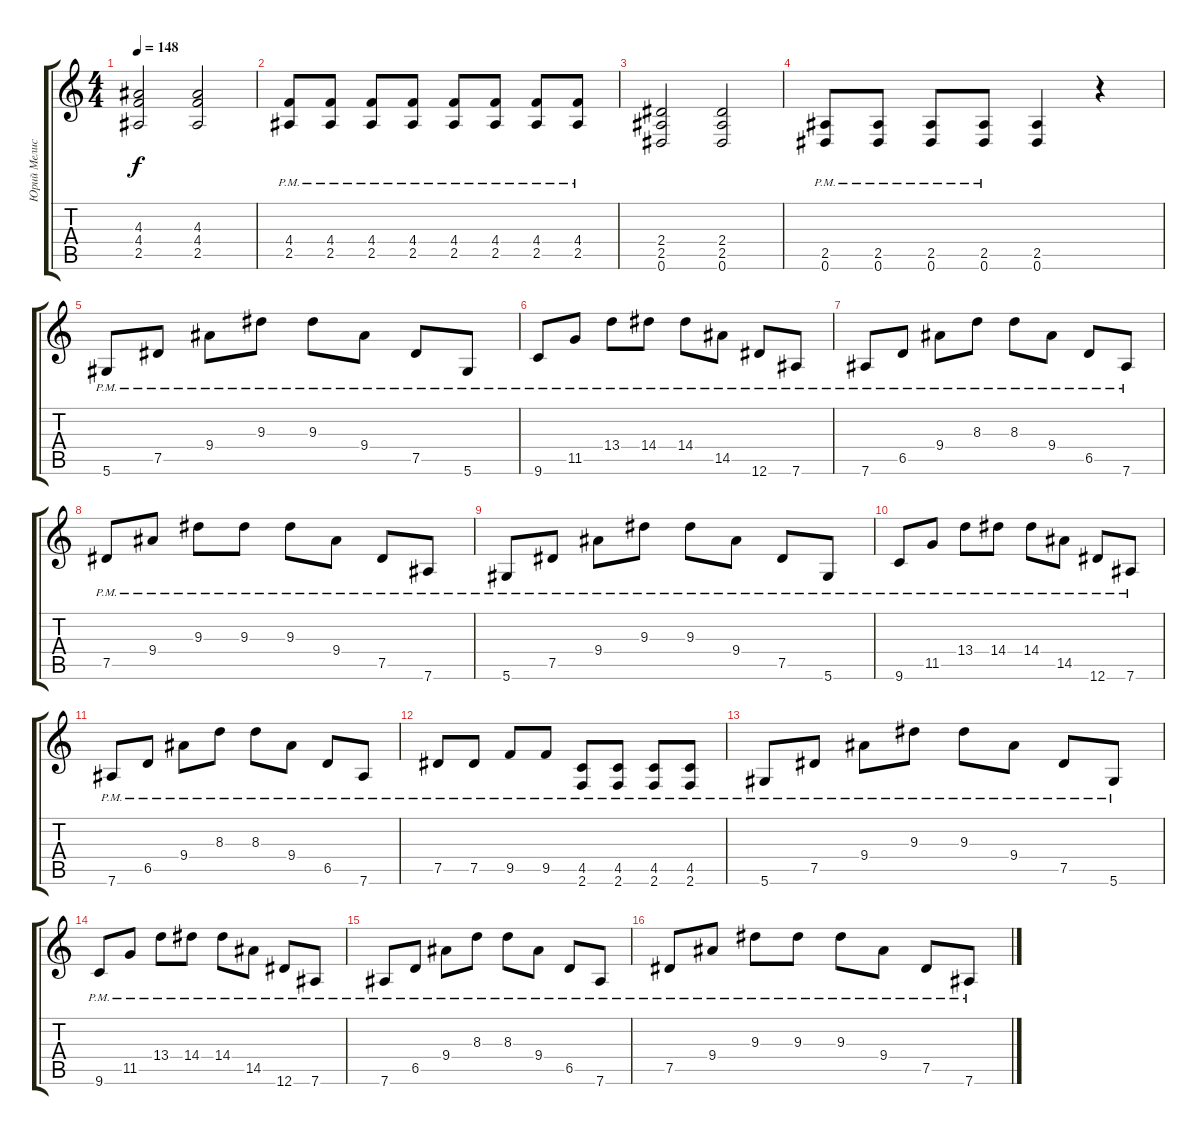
\track ("Юрий Мелисов" "Юрий Мелис") {instrument distortionguitar}
\staff {score tabs}
\tuning (Eb4 Bb3 Gb3 Db3 Ab2 Eb2) {hide}
\ts (4 4)
\tempo 148
\clef g2
\ks c
(4.3 4.4 2.5).2{dy f} (4.3 4.4 2.5).2 |
(4.4{pm} 2.5{pm}).8 (4.4{pm} 2.5{pm}).8 (4.4{pm} 2.5{pm}).8 (4.4{pm} 2.5{pm}).8 (4.4{pm} 2.5{pm}).8 (4.4{pm} 2.5{pm}).8 (4.4{pm} 2.5{pm}).8 (4.4{pm} 2.5{pm}).8 |
(2.4 2.5 0.6).2 (2.4 2.5 0.6).2 |
(2.5{pm} 0.6{pm}).8 (2.5{pm} 0.6{pm}).8 (2.5{pm} 0.6{pm}).8 (2.5{pm} 0.6{pm}).8 (2.5 0.6).4 r.4 |
5.6{pm}.8 7.5{pm}.8 9.4{pm}.8 9.3{pm}.8 9.3{pm}.8 9.4{pm}.8 7.5{pm}.8 5.6{pm}.8 |
9.6{pm}.8 11.5{pm}.8 13.4{pm}.8 14.4{pm}.8 14.4{pm}.8 14.5{pm}.8 12.6{pm}.8 7.6{pm}.8 |
7.6{pm}.8 6.5{pm}.8 9.4{pm}.8 8.3{pm}.8 8.3{pm}.8 9.4{pm}.8 6.5{pm}.8 7.6{pm}.8 |
7.5{pm}.8 9.4{pm}.8 9.3{pm}.8 9.3{pm}.8 9.3{pm}.8 9.4{pm}.8 7.5{pm}.8 7.6{pm}.8 |
5.6{pm}.8 7.5{pm}.8 9.4{pm}.8 9.3{pm}.8 9.3{pm}.8 9.4{pm}.8 7.5{pm}.8 5.6{pm}.8 |
9.6{pm}.8 11.5{pm}.8 13.4{pm}.8 14.4{pm}.8 14.4{pm}.8 14.5{pm}.8 12.6{pm}.8 7.6{pm}.8 |
7.6{pm}.8 6.5{pm}.8 9.4{pm}.8 8.3{pm}.8 8.3{pm}.8 9.4{pm}.8 6.5{pm}.8 7.6{pm}.8 |
7.5{pm}.8 7.5{pm}.8 9.5{pm}.8 9.5{pm}.8 (4.5{pm} 2.6{pm}).8 (4.5{pm} 2.6{pm}).8 (4.5{pm} 2.6{pm}).8 (4.5{pm} 2.6{pm}).8 |
5.6{pm}.8 7.5{pm}.8 9.4{pm}.8 9.3{pm}.8 9.3{pm}.8 9.4{pm}.8 7.5{pm}.8 5.6{pm}.8 |
9.6{pm}.8 11.5{pm}.8 13.4{pm}.8 14.4{pm}.8 14.4{pm}.8 14.5{pm}.8 12.6{pm}.8 7.6{pm}.8 |
7.6{pm}.8 6.5{pm}.8 9.4{pm}.8 8.3{pm}.8 8.3{pm}.8 9.4{pm}.8 6.5{pm}.8 7.6{pm}.8 |
7.5{pm}.8 9.4{pm}.8 9.3{pm}.8 9.3{pm}.8 9.3{pm}.8 9.4{pm}.8 7.5{pm}.8 7.6{pm}.8
